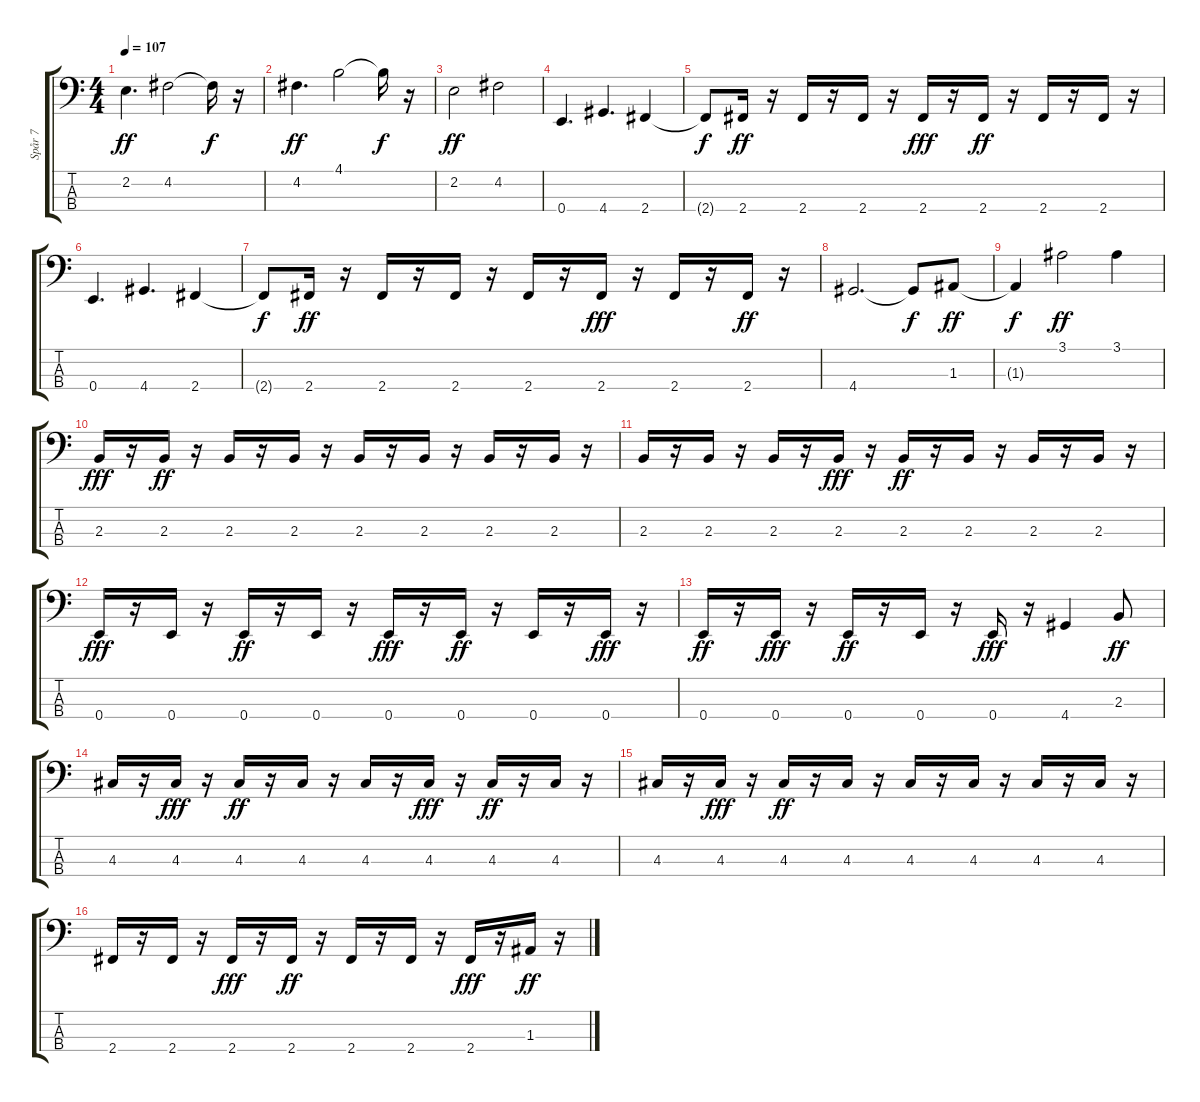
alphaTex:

\track ("Spår 7" "Spår 7") {instrument electricbassfinger}
\staff {score tabs}
\tuning (G2 D2 A1 E1) {hide}
\ts (4 4)
\tempo 107
\clef f4
\ks c
2.2.4{d dy ff} 4.2.2 4.2{t}.16{dy f} r.16 |
4.2.4{d dy ff} 4.1.2 4.1{t}.16{dy f} r.16 |
2.2.2{dy ff} 4.2.2 |
0.4.4{d} 4.4.4{d} 2.4.4 |
2.4{t}.8{dy f} 2.4.16{dy ff} r.16 2.4.16 r.16 2.4.16 r.16 2.4.16{dy fff} r.16 2.4.16{dy ff} r.16 2.4.16 r.16 2.4.16 r.16 |
0.4.4{d} 4.4.4{d} 2.4.4 |
2.4{t}.8{dy f} 2.4.16{dy ff} r.16 2.4.16 r.16 2.4.16 r.16 2.4.16 r.16 2.4.16{dy fff} r.16 2.4.16 r.16 2.4.16{dy ff} r.16 |
4.4.2{d} 4.4{t}.8{dy f} 1.3.8{dy ff} |
1.3{t}.4{dy f} 3.1.2{dy ff} 3.1.4 |
2.3.16{dy fff volume 8} r.16 2.3.16{dy ff} r.16 2.3.16 r.16 2.3.16 r.16 2.3.16 r.16 2.3.16 r.16 2.3.16 r.16 2.3.16 r.16 |
2.3.16 r.16 2.3.16 r.16 2.3.16 r.16 2.3.16{dy fff} r.16 2.3.16{dy ff} r.16 2.3.16 r.16 2.3.16 r.16 2.3.16 r.16 |
0.4.16{dy fff} r.16 0.4.16 r.16 0.4.16{dy ff} r.16 0.4.16 r.16 0.4.16{dy fff} r.16 0.4.16{dy ff} r.16 0.4.16 r.16 0.4.16{dy fff} r.16 |
0.4.16{dy ff} r.16 0.4.16{dy fff} r.16 0.4.16{dy ff} r.16 0.4.16 r.16 0.4.16{dy fff} r.16 4.4.4 2.3.8{dy ff} |
4.3.16 r.16 4.3.16{dy fff} r.16 4.3.16{dy ff} r.16 4.3.16 r.16 4.3.16 r.16 4.3.16{dy fff} r.16 4.3.16{dy ff} r.16 4.3.16 r.16 |
4.3.16 r.16 4.3.16{dy fff} r.16 4.3.16{dy ff} r.16 4.3.16 r.16 4.3.16 r.16 4.3.16 r.16 4.3.16 r.16 4.3.16 r.16 |
2.4.16 r.16 2.4.16 r.16 2.4.16{dy fff} r.16 2.4.16{dy ff} r.16 2.4.16 r.16 2.4.16 r.16 2.4.16{dy fff} r.16 1.3.16{dy ff} r.16
